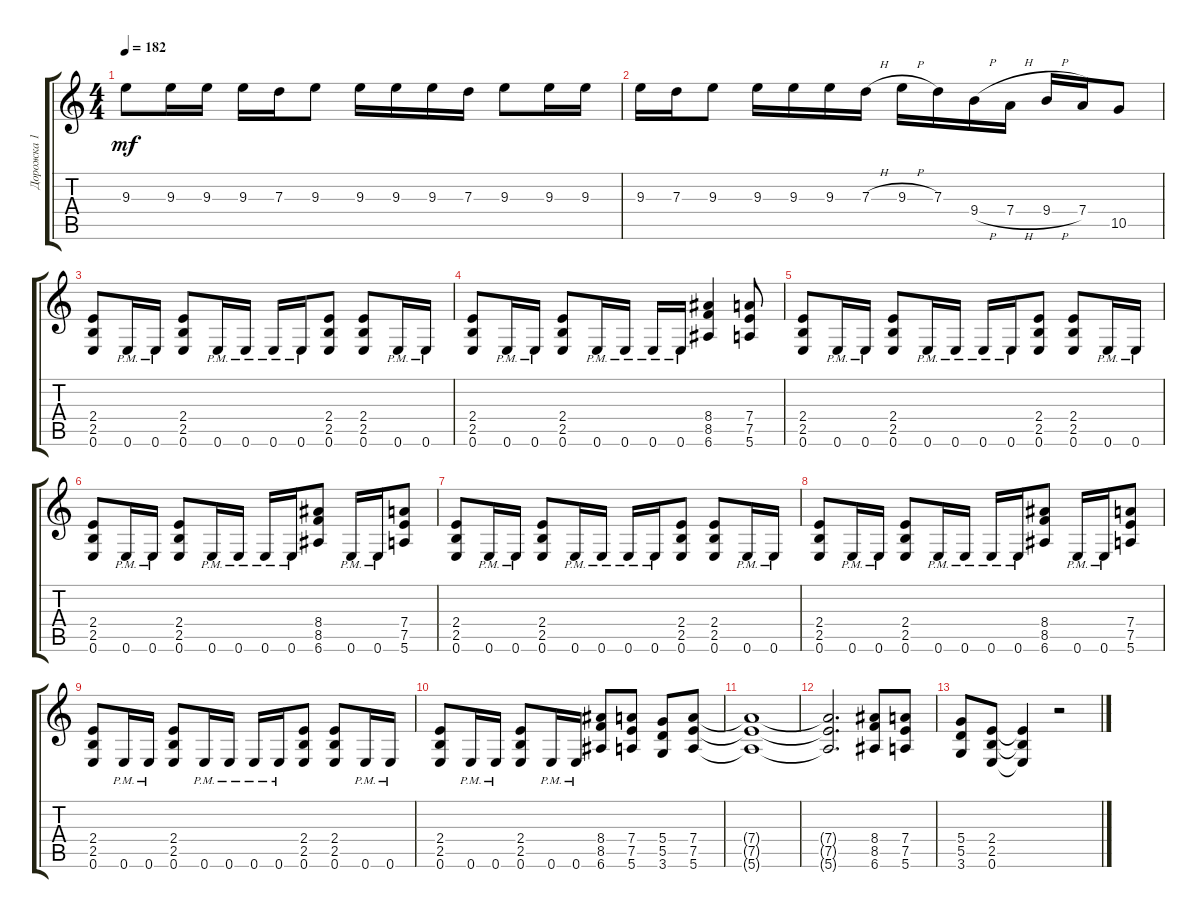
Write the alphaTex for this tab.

\track ("Дорожка 1" "Дорожка 1") {instrument overdrivenguitar}
\staff {score tabs}
\tuning (E4 B3 G3 D3 A2 E2) {hide}
\ts (4 4)
\tempo 182
\clef g2
\ks c
9.3.8{dy mf} 9.3.16 9.3.16 9.3.16 7.3.16 9.3.8 9.3.16 9.3.16 9.3.16 7.3.16 9.3.8 9.3.16 9.3.16 |
9.3.16 7.3.16 9.3.8 9.3.16 9.3.16 9.3.16 7.3{h}.16 9.3{h}.16 7.3.16 9.4{h}.16 7.4{h}.16 9.4{h}.16 7.4.16 10.5.8 |
(2.4 2.5 0.6).8 0.6{pm}.16 0.6{pm}.16 (2.4 2.5 0.6).8 0.6{pm}.16 0.6{pm}.16 0.6{pm}.16 0.6{pm}.16 (2.4 2.5 0.6).8 (2.4 2.5 0.6).8 0.6{pm}.16 0.6{pm}.16 |
(2.4 2.5 0.6).8 0.6{pm}.16 0.6{pm}.16 (2.4 2.5 0.6).8 0.6{pm}.16 0.6{pm}.16 0.6{pm}.16 0.6{pm}.16 (8.4 8.5 6.6).4 (7.4 7.5 5.6).8 |
(2.4 2.5 0.6).8 0.6{pm}.16 0.6{pm}.16 (2.4 2.5 0.6).8 0.6{pm}.16 0.6{pm}.16 0.6{pm}.16 0.6{pm}.16 (2.4 2.5 0.6).8 (2.4 2.5 0.6).8 0.6{pm}.16 0.6{pm}.16 |
(2.4 2.5 0.6).8 0.6{pm}.16 0.6{pm}.16 (2.4 2.5 0.6).8 0.6{pm}.16 0.6{pm}.16 0.6{pm}.16 0.6{pm}.16 (8.4 8.5 6.6).8 0.6{pm}.16 0.6{pm}.16 (7.4 7.5 5.6).8 |
(2.4 2.5 0.6).8 0.6{pm}.16 0.6{pm}.16 (2.4 2.5 0.6).8 0.6{pm}.16 0.6{pm}.16 0.6{pm}.16 0.6{pm}.16 (2.4 2.5 0.6).8 (2.4 2.5 0.6).8 0.6{pm}.16 0.6{pm}.16 |
(2.4 2.5 0.6).8 0.6{pm}.16 0.6{pm}.16 (2.4 2.5 0.6).8 0.6{pm}.16 0.6{pm}.16 0.6{pm}.16 0.6{pm}.16 (8.4 8.5 6.6).8 0.6{pm}.16 0.6{pm}.16 (7.4 7.5 5.6).8 |
(2.4 2.5 0.6).8 0.6{pm}.16 0.6{pm}.16 (2.4 2.5 0.6).8 0.6{pm}.16 0.6{pm}.16 0.6{pm}.16 0.6{pm}.16 (2.4 2.5 0.6).8 (2.4 2.5 0.6).8 0.6{pm}.16 0.6{pm}.16 |
(2.4 2.5 0.6).8 0.6{pm}.16 0.6{pm}.16 (2.4 2.5 0.6).8 0.6{pm}.16 0.6{pm}.16 (8.4 8.5 6.6).8 (7.4 7.5 5.6).8 (5.4 5.5 3.6).8 (7.4 7.5 5.6).8 |
(7.4{t} 7.5{t} 5.6{t}).1 |
(7.4{t} 7.5{t} 5.6{t}).2{d} (8.4 8.5 6.6).8 (7.4 7.5 5.6).8 |
(5.4 5.5 3.6).8 (2.4 2.5 0.6).8 (2.4{t} 2.5{t} 0.6{t}).4 r.2
